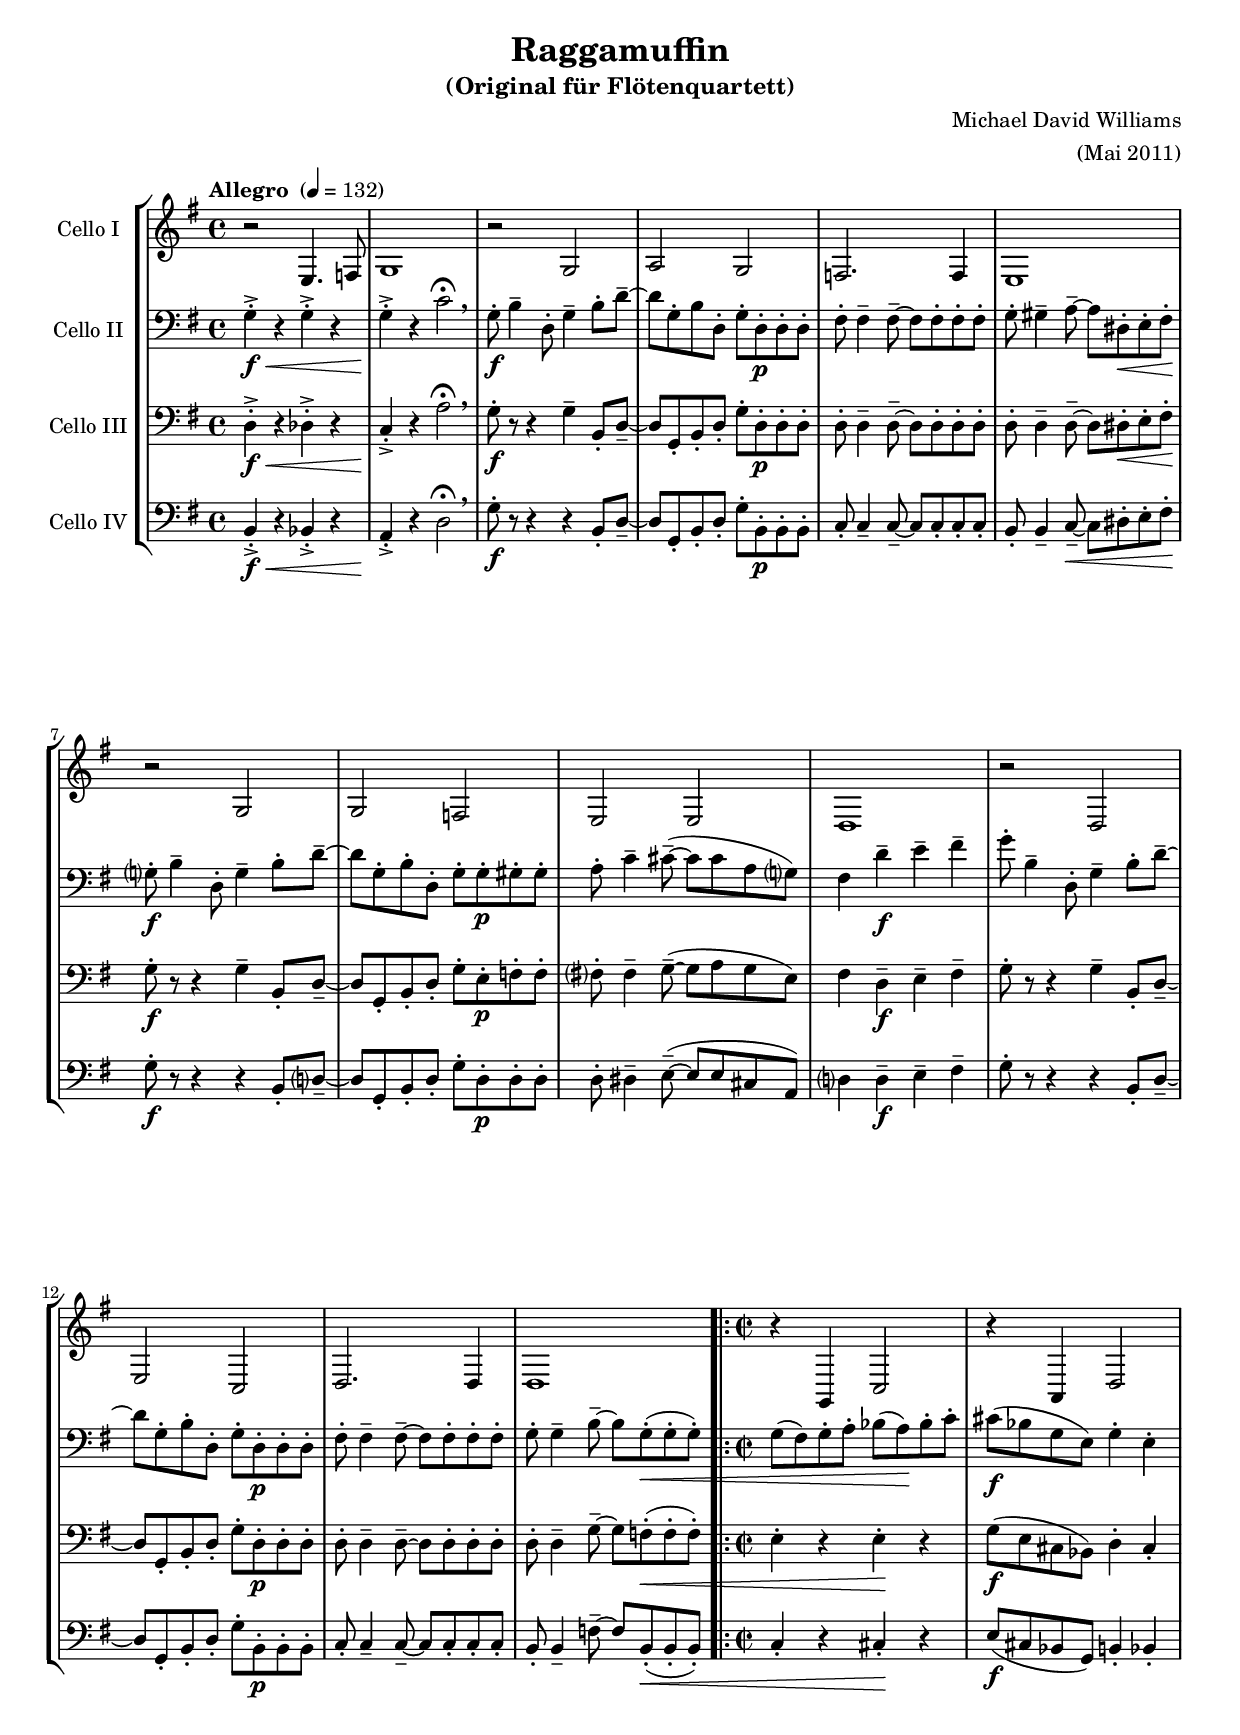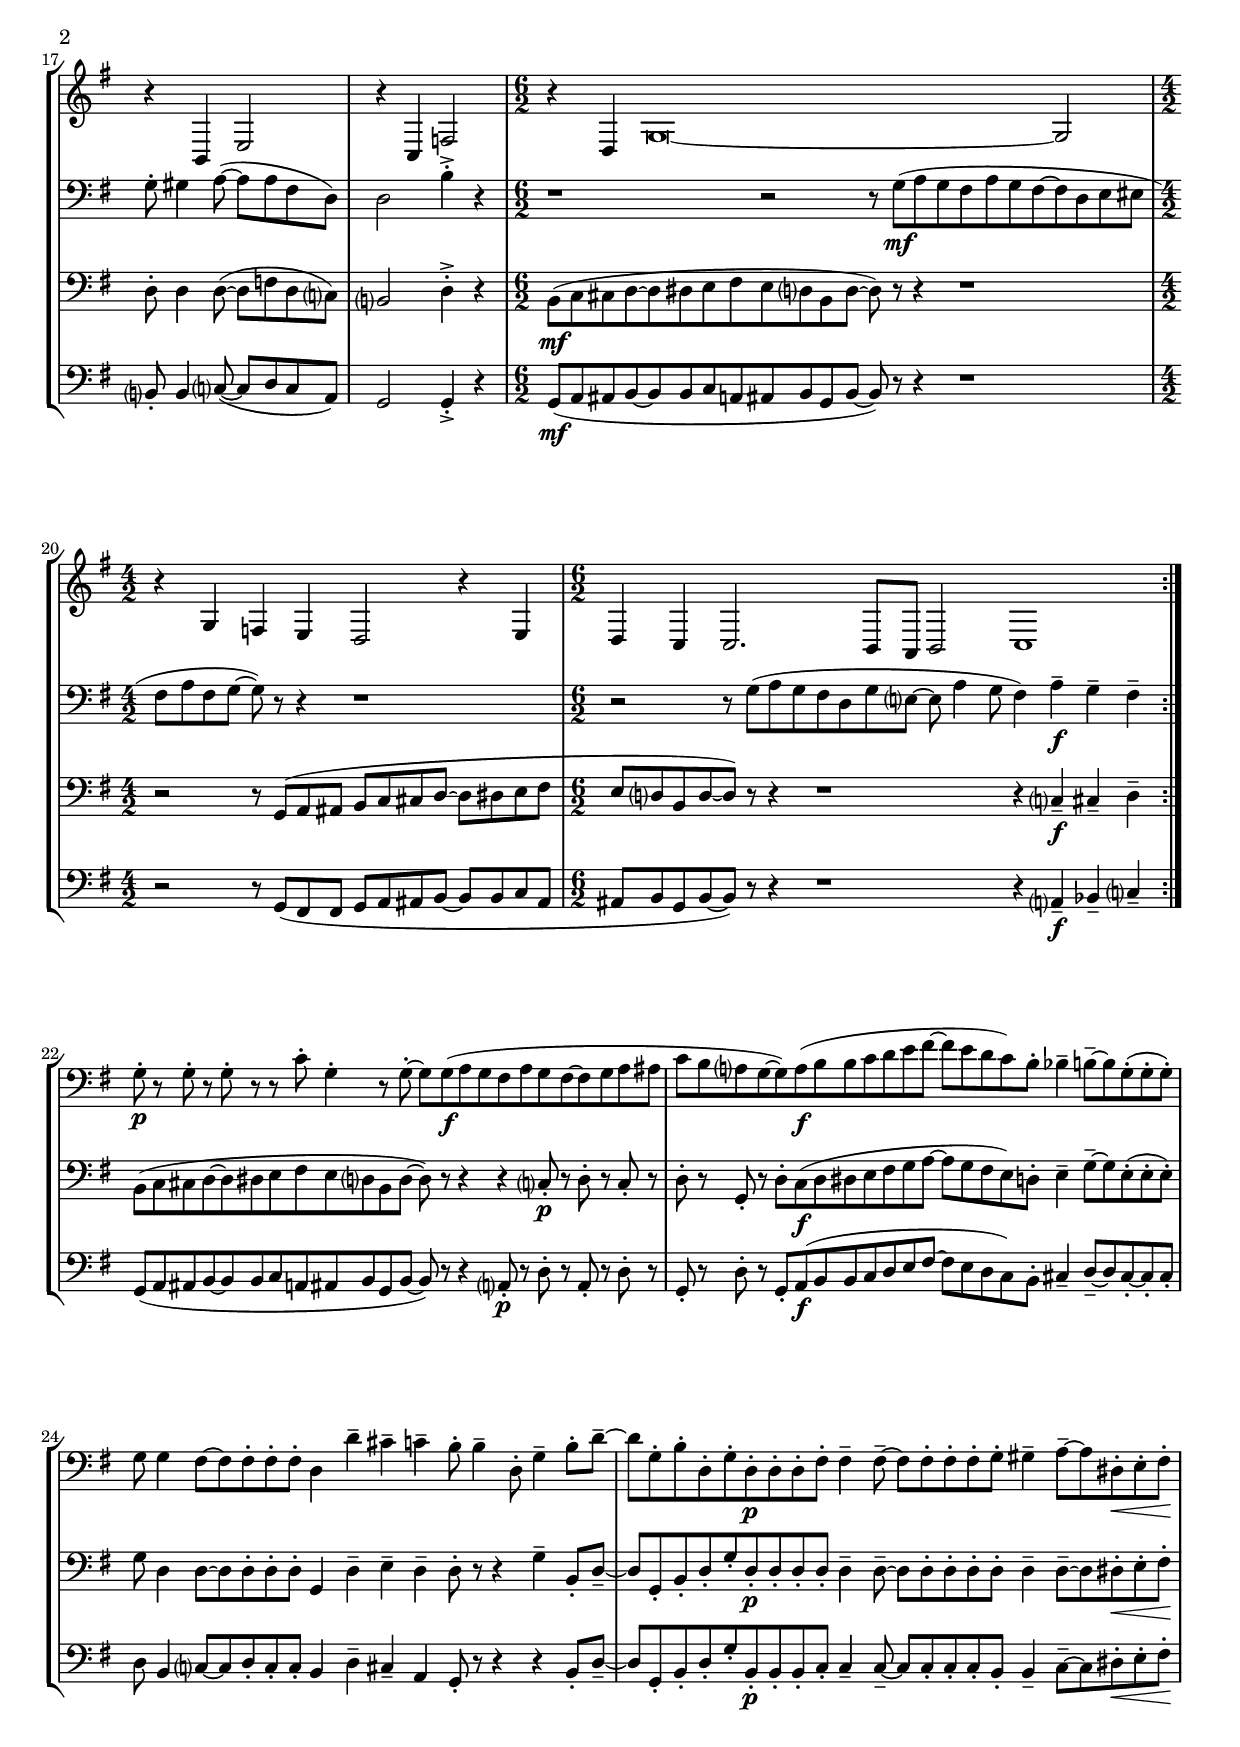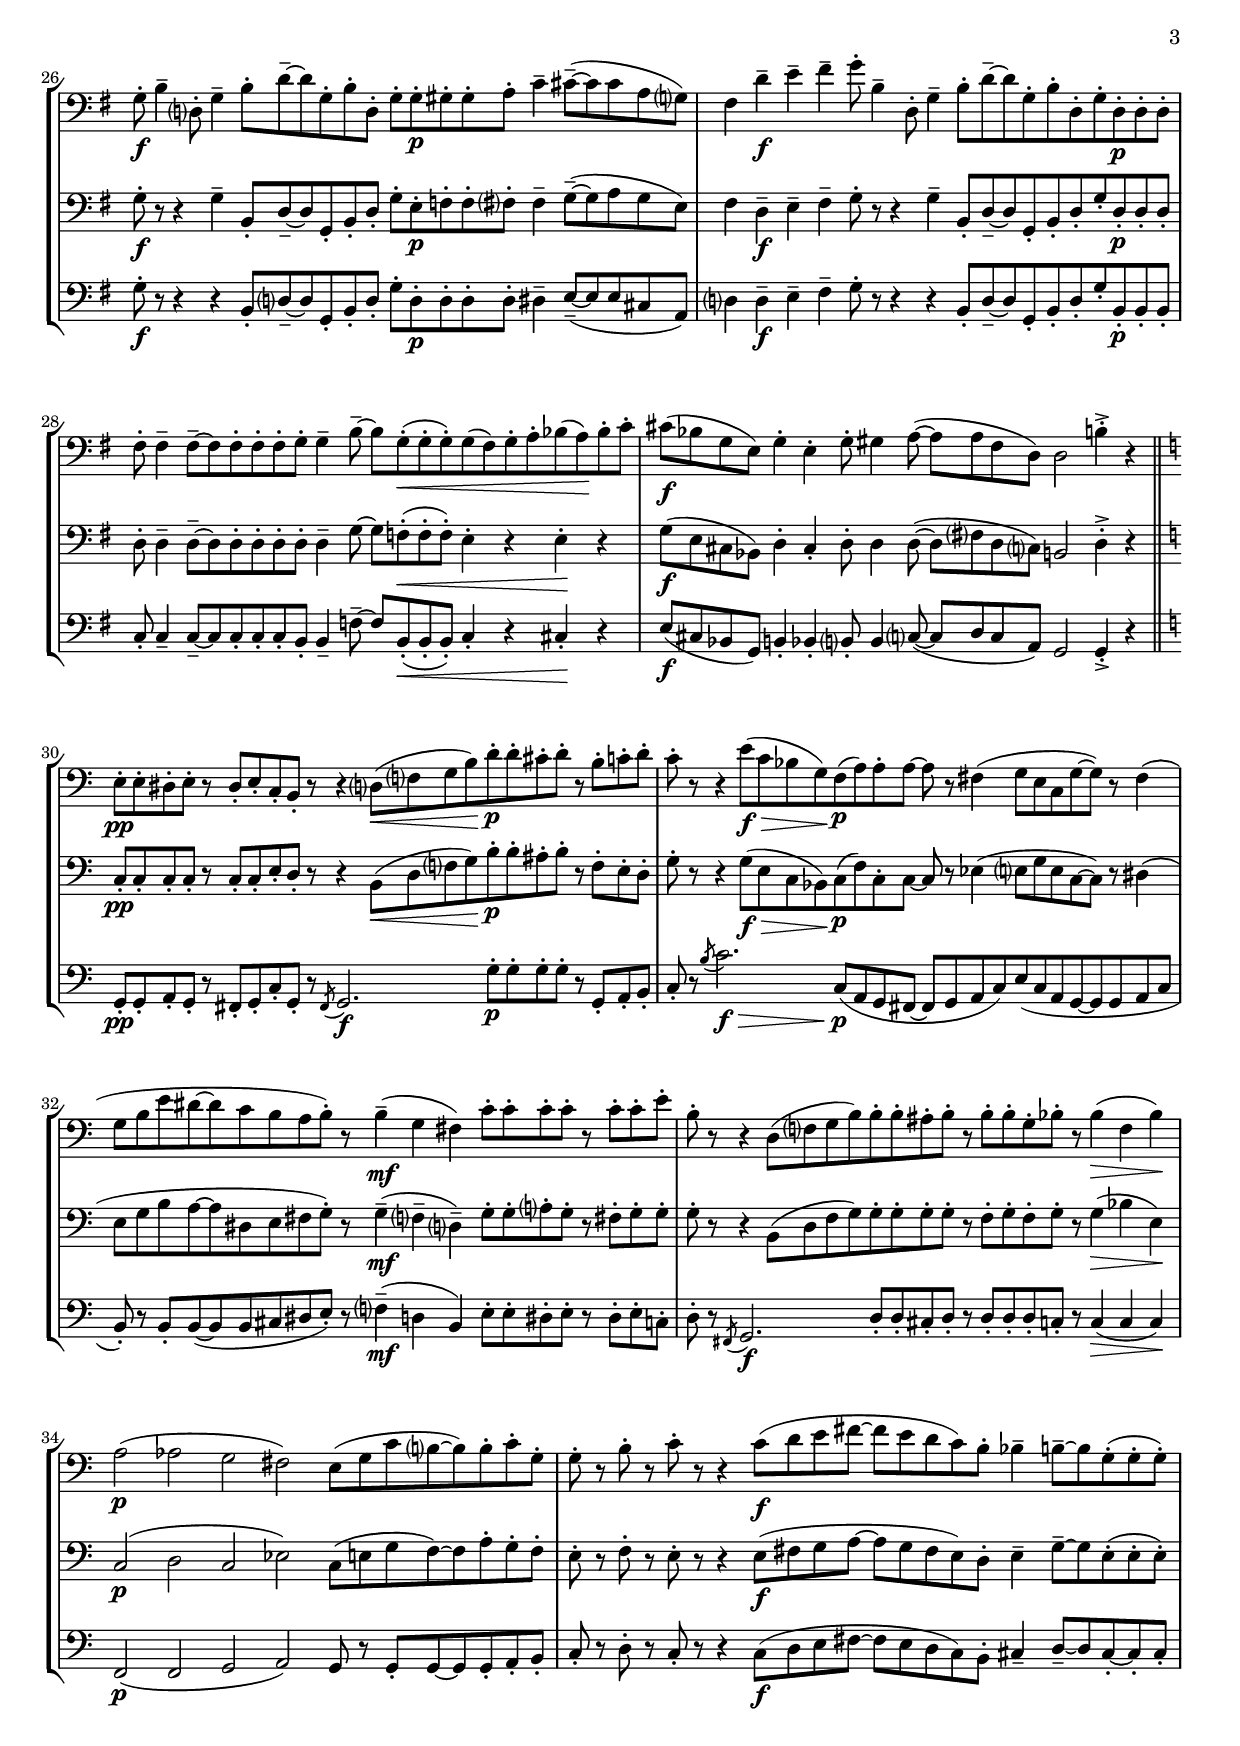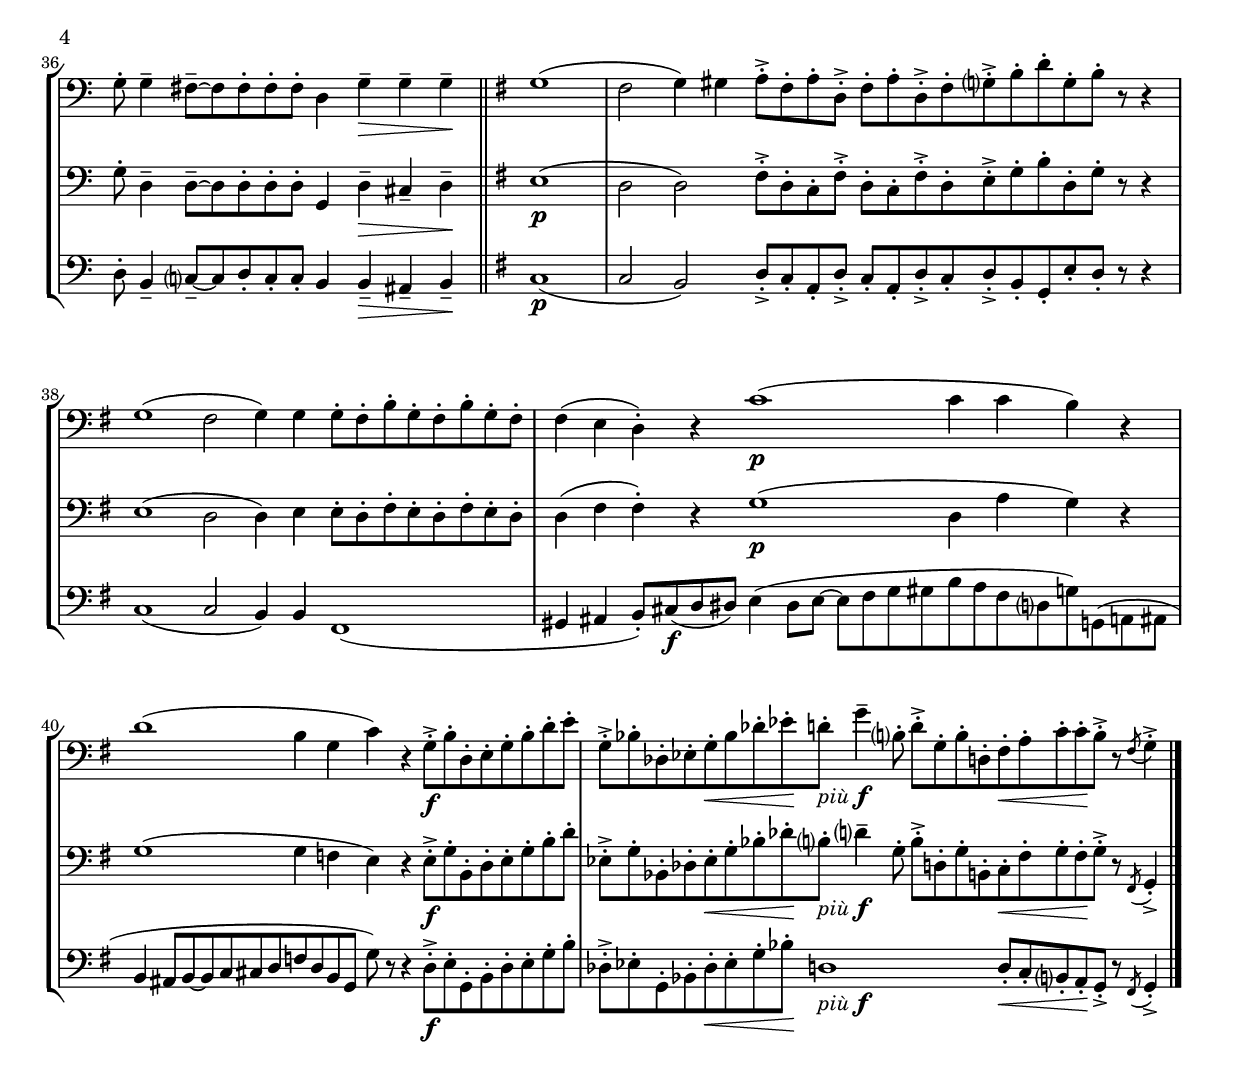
\version "2.14.2"
\include "deutsch.ly"
  
#(set-global-staff-size 18.2)

\header {
  title = "Raggamuffin"
  subtitle = "(Original für Flötenquartett)"
  composer = "Michael David Williams"
  arranger = "(Mai 2011)"
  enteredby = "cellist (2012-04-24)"
}

voiceconsts = {
  \key d \major
%  \clef "treble"
  \clef "bass"
% \numericTimeSignature
  \compressFullBarRests
}

introa = { \tempo "Allegro " 4=132 \time 4/4 }

%minstr = "harpsichord"
mihi = "clarinet"
%minstr = "accordion"
milo = "bassoon"

piuf = \markup { \italic "più" \dynamic f }

\include "v1.ily"
vb = \relative c'' {
  \voiceconsts

  \introa
  d4-.->\f\< r d-.-> r
  d-.->\! r g2\fermata \breathe
  d8-.\f fis4-- a,8-. d4-- fis8-. a~--
  a d,-. fis a,-. d-. a-.\p a-. a-.
  cis-. cis4-- cis8~-- cis cis-. cis-. cis-.

  d-. dis4-- e8~-- e ais,-.\< h-. cis-.\!
  d?-.\f fis4-- a,8-. d4-- fis8-. a~--
  a d,-. fis-. a,-. d-. d-.\p dis-. dis-.
  e-. g4-- gis8(~-- gis gis e d?)
  cis4 a'--\f h-- cis--

  d8-. fis,4-- a,8-. d4-- fis8-. a~--
  a d,-. fis-. a,-. d-. a-.\p a-. a-.
  cis-. cis4-- cis8~-- cis cis-. cis-. cis-.
  d-. d4-- fis8~-- fis d(-.\< d-. d-.)

  d( cis) d-. e-. f( e)\! f-. g-.
  gis(\f f d h) d4-. h-.
  d8-. dis4 e8(~ e e cis a)
  a2 fis'4-.-> r
  r1

  r2 r8 d(\mf e d
  cis e d cis~ cis a h his
  cis e cis d~ d) r r4
  r1
  r2 r8 d( e d

  cis a d h?~ h e4 d8
  cis4) e--\f d-- cis--
  d8-.\p r d-. r d-. r r g-.
  d4-. r8 d~-. d d(\f e d

  cis e d cis~ cis d e eis
  g fis e? d~ d) e(\f fis fis
  g a h cis~ cis h a g)
  fis-. f4-- fis8~-- fis d(-. d-. d-.)

  d d4 cis8~ cis cis-. cis-. cis-.
  a4 a'-- gis-- g--
  fis8-. fis4-- a,8-. d4-- fis8-. a~--
  a d,-. fis-. a,-. d-. a-.\p a-. a-.
  cis-. cis4-- cis8~-- cis cis-. cis-. cis-.

  d-. dis4-- e8~-- e ais,-.\< h-. cis-.\!
  d8-.\f fis4-- a,?8-. d4-- fis8-. a~--
  a d,-. fis-. a,-. d-. d-.\p dis-. dis-.
  e-. g4-- gis8(~-- gis gis e d?)
  cis4 a'--\f h-- cis--

  d8-. fis,4-- a,8-. d4-- fis8-. a~--
  a d,-. fis-. a,-. d-. a-.\p a-. a-.
  cis-. cis4-- cis8~-- cis cis-. cis-. cis-.
  d-. d4-- fis8~-- fis d(-.\< d-. d-.)

  d( cis) d-. e-. f( e)\! f-. g-.
  gis(\f f d h) d4-. h-.
  d8-. dis4 e8(~ e e cis a)
  a2 fis'4-.-> r \bar "||" \key g \major

  h,8-.\pp h-. ais-. h-. r ais-. h-. g-.
  fis-. r r4 a?8(\< c? d fis)\!
  a-.\p a-. gis-. a-. r fis-. g-. a-.
  g-. r r4 h8(\f\> g f d)\!

  c(\p e) e-. e~ e r cis4(
  d8 h g d'~ d) r cis4(
  d8 fis h ais~ ais g fis e
  fis-.) r fis4--(\mf d cis)

  g'8-. g-. g-. g-. r g-. g-. h-.
  fis-. r r4 a,8( c? d fis)
  fis-. fis-. eis-. fis-. r fis-. fis-. d-.
  f-. r f4(\> c f)\!
  e2(\p es

  d cis)
  h8( d g fis?~ fis) fis-. g-. d-.
  d-. r fis-. r g-. r r4
  g8(\f a h cis~ cis h a g)
  fis-. f4-- fis8~-- fis d(-. d-. d-.)

  d-. d4-- cis8~-- cis cis-. cis-. cis-.
  a4 d--\> d-- d--\! \bar "||" \key d \major
  d1(
  cis2 d4) dis
  e8-.-> cis-. e-. a,-.-> cis-. e-. a,-.-> cis-.

  d?-.-> fis-. a-. d,-. fis-. r r4
  d1(
  cis2 d4) d
  d8-. cis-. fis-. d-. cis-. fis-. d-. cis-.
  cis4( h a-.) r
  g'1(\p

  g4 g fis) r
  a1(
  fis4 d g) r
  d8-.->\f fis-. a,-. h-. d-. fis-. a-. h-.

  d,-.-> f-. as,-. b-. d-.\< f as!-. b-.\!
  a-._\piuf d4-- fis,?8-. a-.-> d,-. fis-. a,-.
  cis-.\< e-. g-. g-.\!
  fis-.-> r \acciaccatura cis d4-.-> \bar "|."
}

vc = \relative c'' {
  \voiceconsts

  \introa
  a4-.->\f\< r as-.-> r
  g-.->\! r e'2\fermata \breathe
  d8-.\f r r4 d-- fis,8-. a~--
  a d,-. fis-. a-. d-. a-.\p a-. a-.
  a-. a4-- a8~-- a a-. a-. a-.

  a-. a4-- a8~-- a ais-.\< h-. cis-.\!
  d-.\f r r4 d-- fis,8-. a~--
  a d,-. fis-. a-. d-. h-.\p c-. c-.
  cis?-. cis4-- d8(~-- d e d h)
  cis4 a--\f h-- cis--

  d8-. r r4 d-- fis,8-. a~--
  a d,-. fis-. a-. d-. a-.\p a-. a-.
  a-. a4-- a8~-- a a-. a-. a-.
  a-. a4-- d8~-- d c(-.\< c-. c-.)
  h4-. r h-.\! r

  d8(\f h gis f) a4-. gis-.
  a8-. a4 a8(~ a c a g?)
  fis?2 a4-.-> r
  fis8(\mf g gis a~ a ais h cis
  h a? fis a~ a) r r4

  r1
  r2 r8 d,( e eis
  fis g gis a~ a ais h cis
  h a? fis a~ a) r r4
  r1
  r4 g?--\f gis-- a--

  fis8( g gis a~ a ais h cis
  h a? fis a~ a) r r4
  r g?8-.\p r a-. r g-. r
  a-. r d,-. r a'-. g(\f a ais

  h cis d e~ e d cis h)
  a-. h4-- d8~-- d h(-. h-. h-.)
  d a4 a8~ a a-. a-. a-.
  d,4 a'-- h-- a--
  a8-. r r4 d-- fis,8-. a~--

  a d,-. fis-. a-. d-. a-.\p a-. a-.
  a-. a4-- a8~-- a a-. a-. a-.
  a-. a4-- a8~-- a ais-.\< h-. cis-.\!
  d-.\f r r4 d-- fis,8-. a~--

  a d,-. fis-. a-. d-. h-.\p c-. c-.
  cis?-. cis4-- d8(~-- d e d h)
  cis4 a--\f h-- cis--
  d8-. r r4 d-- fis,8-. a~--
  a d,-. fis-. a-. d-. a-.\p a-. a-.

  a-. a4-- a8~-- a a-. a-. a-.
  a-. a4-- d8~ d c(-.\< c-. c-.)
  h4-. r h-.\! r
  d8(\f h gis f) a4-. gis-.
  a8-. a4 a8(~ a cis? a g?)

  fis2 a4-.-> r \bar "||" \key g \major
  g8-.\pp g-. g-. g-. r g-. g-. h-.
  a-. r r4 fis8(\< a c? d)\!
  fis8-.\p fis-. eis-. fis-. r c-. h-. a-.

  d-. r r4 d8(\f\> h g f)\!
  g(\p c) g-. g~ g r b4(
  h?8 d h g~ g) r ais4(
  h8 d fis e~ e ais, h cis

  d-.) r d4(--\mf c?-- a?--)
  d8-. d-. e?-. d-. r cis-. d-. d-.
  d-. r r4 fis,8( a c d)
  d-. d-. d-. d-. r c-. d-. c-.
  d-. r d4(\> f h,)\!

  g2(\p a
  g b)
  g8( h d c)~ c e-. d-. c-.
  h-. r c-. r h-. r r4

  h8(\f cis d e~ e d cis h)
  a-. h4-- d8~-- d h(-. h-. h-.)
  d-. a4-- a8~-- a a-. a-. a-.
  d,4 a'--\> gis-- a--\! \bar "||" \key d \major

  h1(\p
  a2 a)
  cis8-.-> a-. g-. cis-.-> a-. g-. cis-.-> a-.
  h-.-> d-. fis-. a,-. d-. r r4
  h1(
  a2 a4) h

  h8-. a-. cis-. h-. a-. cis-. h-. a-.
  a4( cis cis-.) r
  d1(\p
  a4 e' d) r
  d1(
  d4 c h) r

  h8-.->\f d-. fis,-. a-. h-. d-. fis-. a-.
  b,-.-> d-. f,-. as-. b-.\< d-. f-. as!-.\!
  fis?-._\piuf a?4-- d,8-. fis-.-> a,-. d-. fis,-.
  g-.\< cis-. d-. cis-.\! d-.-> r \acciaccatura cis, d4-.-> \bar "|."
}

vd = \relative c' {
  \voiceconsts

  \introa
  fis4-.->\f\< r f-.-> r
  e-.->\! r a2\fermata \breathe
  d8-.\f r r4 r fis,8-. a~--
  a d,-. fis-. a-. d-. fis,-.\p fis-. fis-.
  g-. g4-- g8~-- g g-. g-. g-.

  fis-. fis4-- g8~--\< g ais-. h-. cis-.\!
  d-.\f r r4 r fis,8-. a?~--
  a d,-. fis-. a-. d-. a-.\p a-. a-.
  a-. ais4-- h8(~-- h h gis e)
  a?4 a--\f h-- cis--

  d8-. r r4 r fis,8-. a~--
  a d,-. fis-. a-. d-. fis,-.\p fis-. fis-.
  g-. g4-- g8~-- g g-. g-. g-.
  fis-. fis4-- c'8~-- c fis,(-.\< fis-. fis-.)
  g4-. r gis-.\! r

  h8(\f gis f d) fis4-. f-.
  fis?8-. fis4 g?8(~ g a g e)
  d2 d4-.-> r
  d8(\mf e eis fis~ fis fis g e
  eis fis d fis~ fis) r r4

  r1
  r2 r8 d( cis cis
  d e eis fis~ fis fis g eis
  eis fis d fis~ fis) r r4
  r1
  r4 e?--\f f-- g?--

  d8( e eis fis~ fis fis g e
  eis fis d fis~ fis) r r4
  e?8-.\p r a-. r e-. r a-. r
  d,-. r a'-. r d,-. e(\f fis fis

  g a h cis~ cis h a g)
  fis-. gis4-- a8~-- a gis~-. gis-. gis-.
  a fis4 g?8~ g a-. g-. g-.
  fis4 a-- gis-- e

  d8-. r r4 r fis8-. a~--
  a d,-. fis-. a-. d-. fis,-.\p fis-. fis-.
  g-. g4-- g8~-- g g-. g-. g-.
  fis-. fis4-- g8~-- g ais-.\< h-. cis-.\!

  d8-.\f r r4 r fis,8-. a?~--
  a d,-. fis-. a-. d-. a\p-. a-. a-.
  a-. ais4-- h8(~-- h h gis e)
  a?4 a--\f h-- cis--
  d8-. r r4 r fis,8-. a~--

  a d,-. fis-. a-. d-. fis,\p-. fis-. fis-.
  g-. g4-- g8~-- g g-. g-. g-.
  fis-. fis4-- c'8~-- c fis,(-. \< fis-. fis-.)
  g4-. r gis-.\! r
  h8(\f gis f d) fis4-. f-.

  fis?8-. fis4 g?8(~ g a g e)
  d2 d4-.-> r \bar "||" \key g \major
  d8-.\pp d-. e-. d-. r cis-. d-. g-.
  d-. r \acciaccatura cis d2.\f
  d'8-.\p d-. d-. d-. r d,-. e-. fis-.

  g-. r \acciaccatura fis' g2.\f\>
  g,8(\!\p e d cis~ cis d e g)
  h( g e d~ d d e g
  fis-.) r fis-. fis(~ fis fis gis ais
  h-.) r c?4(--\mf a fis)

  h8-. h-. ais-. h-. r ais-. h-. g-.
  a-. r \acciaccatura cis, d2.\f
  a'8-. a-. gis-. a-. r a-. a-. a-.
  g-. r g4(\> g g)\!
  c,2(\p c

  d e)
  d8 r d-. d~ d d-. e-. fis-.
  g-. r a-. r g-. r r4
  g8(\f a h cis~ cis h a g)

  fis-. gis4-- a8~-- a gis~-. gis-. gis-.
  a-. fis4-- g?8~-- g a-. g-. g-.
  fis4 fis--\> eis-- fis--\! \bar "||" \key d \major

  g1(\p
  g2 fis)
  a8-.-> g-. e-. a-.-> g-. e-. a-.-> g-.
  a-.-> fis-. d-. h'-. a-. r r4
  g1(
  g2 fis4) fis
  cis1(

  dis4 eis fis8)-. gis(\f a ais)
  h4( ais8 h~ h cis d dis
  fis e cis a? d) d,( e eis
  fis4 eis8 fis~ fis g gis a

  c a fis d d') r r4
  a8-.->\f h-. d,-. fis-. a-. h-. d-. fis-.
  as,-.-> b-. d,-. f-. as-.\< b-. d-. f-.\!
  a,1_\piuf
  a8-.\< g-. fis?-. e-.\! d-.-> r \acciaccatura cis d4-.-> \bar "|."
}


music = \new StaffGroup <<
      \new Staff {
	\set Staff.midiInstrument = \milo
	\set Staff.instrumentName = #"Cello I"
	\transpose d g,, { \va }
      }

      \new Staff {
	\set Staff.midiInstrument = \milo
	\set Staff.instrumentName = #"Cello II"
	\transpose d g,, { \vb }
      }

      \new Staff {
	\set Staff.midiInstrument = \milo
	\set Staff.instrumentName = #"Cello III"
	\transpose d g,, { \vc }
      }

      \new Staff {
	\set Staff.midiInstrument = \milo
	\set Staff.instrumentName = #"Cello IV"
	\transpose d g,, { \vd }
      }
>>

\book {
  \score {
    \music
    \layout {}
  }

  \score {
    \unfoldRepeats \music

    \midi {
      \context {
        \Score
      }
    }
  }
}
